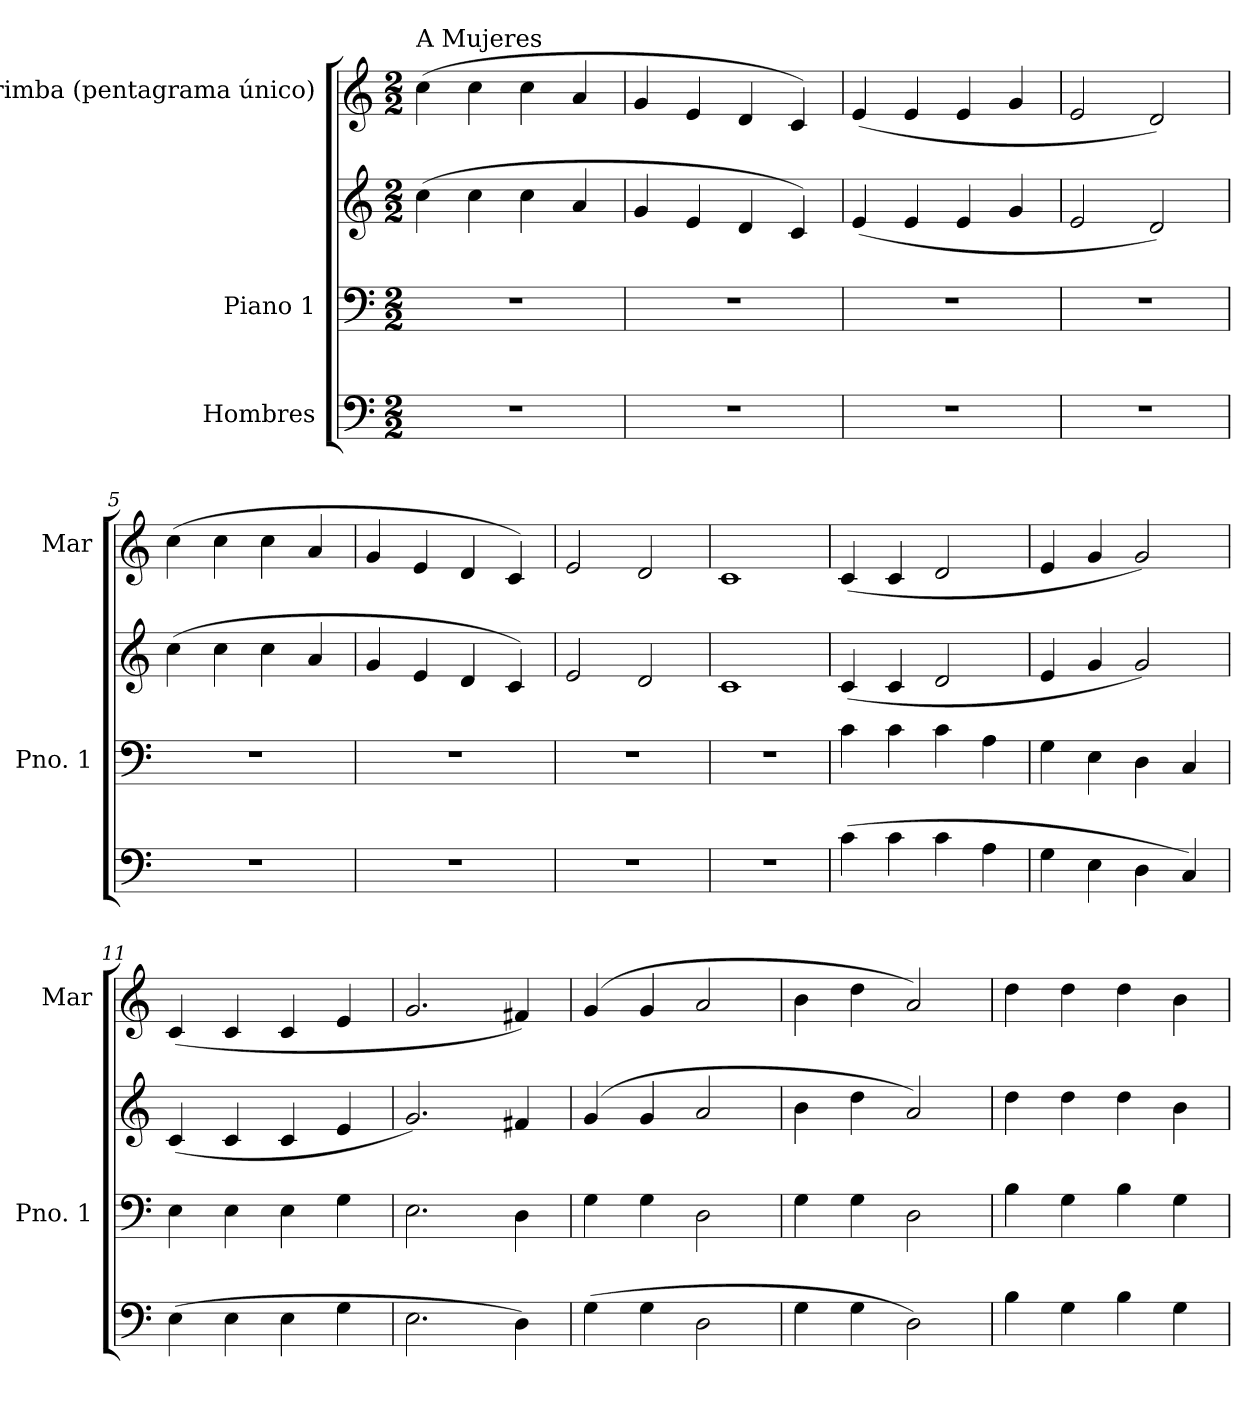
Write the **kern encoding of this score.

**kern	**kern	**kern	**kern
*part3	*part2	*part2	*part1
*staff4	*staff3	*staff2	*staff1
*I"Hombres	*I"Piano 1	*	*I"Marimba (pentagrama único)
*	*I'Pno. 1	*	*I'Mar
*	*stria5	*stria5	*
*clefF4	*clefF4	*clefG2	*clefG2
*k[]	*k[]	*k[]	*k[]
*M2/2	*M2/2	*M2/2	*M2/2
*MM120	*MM120	*MM120	*MM120
=1	=1	=1	=1
!	!	!	!LO:TX:a:t=A Mujeres
1r	1r	(>4cc\	(>4cc\
.	.	4cc\	4cc\
.	.	4cc\	4cc\
.	.	4a/	4a/
=2	=2	=2	=2
1r	1r	4g/	4g/
.	.	4e/	4e/
.	.	4d/	4d/
.	.	4c/)	4c/)
=3	=3	=3	=3
1r	1r	(<4e/	(<4e/
.	.	4e/	4e/
.	.	4e/	4e/
.	.	4g/	4g/
=4	=4	=4	=4
1r	1r	2e/	2e/
.	.	2d/)	2d/)
=5	=5	=5	=5
1r	1r	(>4cc\	(>4cc\
.	.	4cc\	4cc\
.	.	4cc\	4cc\
.	.	4a/	4a/
=6	=6	=6	=6
1r	1r	4g/	4g/
.	.	4e/	4e/
.	.	4d/	4d/
.	.	4c/)	4c/)
=7	=7	=7	=7
1r	1r	2e/	2e/
.	.	2d/	2d/
=8	=8	=8	=8
1r	1r	1c	1c
!!LO:LB:g=z
=9	=9	=9	=9
(>4c\	4c\	(<4c/	(<4c/
4c\	4c\	4c/	4c/
4c\	4c\	2d/	2d/
4A\	4A\	.	.
=10	=10	=10	=10
4G\	4G\	4e/	4e/
4E\	4E\	4g/	4g/
4D\	4D\	2g/)	2g/)
4C/)	4C/	.	.
=11	=11	=11	=11
(>4E\	4E\	(<4c/	(<4c/
4E\	4E\	4c/	4c/
4E\	4E\	4c/	4c/
4G\	4G\	4e/	4e/
=12	=12	=12	=12
2.E\	2.E\	2.g/)	2.g/
4D\)	4D\	4f#X/	4f#X/)
=13	=13	=13	=13
(>4G\	4G\	(>4g/	(>4g/
4G\	4G\	4g/	4g/
2D\	2D\	2a/	2a/
=14	=14	=14	=14
4G\	4G\	4b\	4b\
4G\	4G\	4dd\	4dd\
2D\)	2D\	2a/)	2a/)
=15	=15	=15	=15
4B\	4B\	4dd\	4dd\
4G\	4G\	4dd\	4dd\
4B\	4B\	4dd\	4dd\
4G\	4G\	4b\	4b\
=	=	=	=
*-	*-	*-	*-
